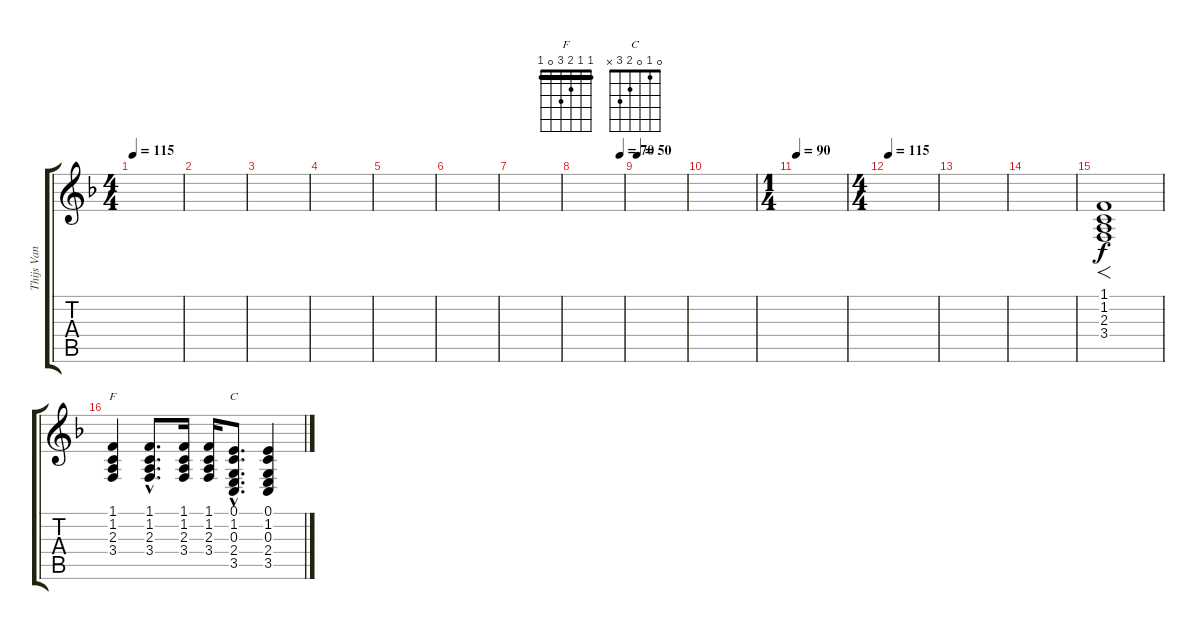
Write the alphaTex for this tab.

\track ("Thijs Van Leer" "Thijs Van ") {instrument churchorgan}
\staff {score tabs}
\tuning (E4 B3 G3 D3 A2 E2) {hide}
\chord ("F" 1 1 2 3 0 1) {barre 1}
\chord ("C" 0 1 0 2 3 x)
\ts (4 4)
\tempo 115
\clef g2
\ks f
|
|
|
|
|
|
|
\tempo (70 0.9375)
|
\tempo 50
|
|
\ts (1 4)
\tempo 90
|
\ts (4 4)
\tempo 115
|
|
|
(1.1 1.2 2.3 3.4).1{f instrument reedorgan} |
(1.1 1.2 2.3 3.4).4{ch "F" volume 13 instrument reedorgan} (1.1{hac} 1.2{hac} 2.3{hac} 3.4{hac}).8{d} (1.1 1.2 2.3 3.4).16 (1.1 1.2 2.3 3.4).16 (0.1{hac} 1.2{hac} 0.3{hac} 2.4{hac} 3.5{hac}).8{d ch "C"} (0.1 1.2 0.3 2.4 3.5).4
